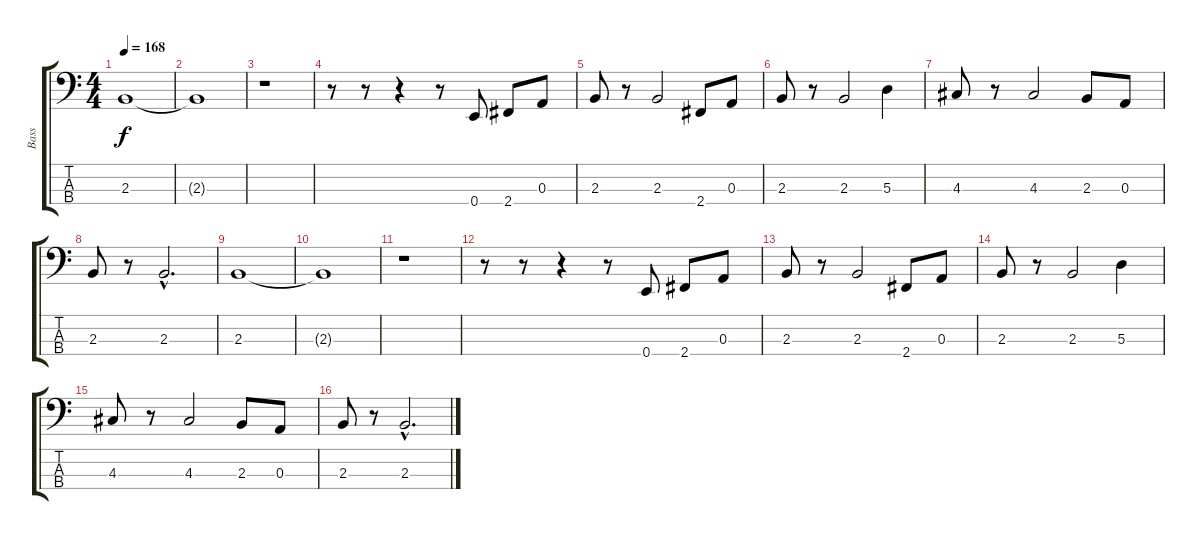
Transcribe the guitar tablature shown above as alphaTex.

\track ("Bass" "Bass") {instrument electricbassfinger}
\staff {score tabs}
\tuning (G2 D2 A1 E1) {hide}
\ts (4 4)
\section ("" "")
\tempo 168
\clef f4
\ks c
2.3.1{dy f} |
2.3{t}.1 |
r.1 |
r.8 r.8 r.4 r.8 0.4.8 2.4.8 0.3.8 |
2.3.8 r.8 2.3.2 2.4.8 0.3.8 |
2.3.8 r.8 2.3.2 5.3.4 |
4.3.8 r.8 4.3.2 2.3.8 0.3.8 |
2.3.8 r.8 2.3{hac}.2{d} |
2.3.1 |
2.3{t}.1 |
r.1 |
r.8 r.8 r.4 r.8 0.4.8 2.4.8 0.3.8 |
2.3.8 r.8 2.3.2 2.4.8 0.3.8 |
2.3.8 r.8 2.3.2 5.3.4 |
4.3.8 r.8 4.3.2 2.3.8 0.3.8 |
2.3.8 r.8 2.3{hac}.2{d}
